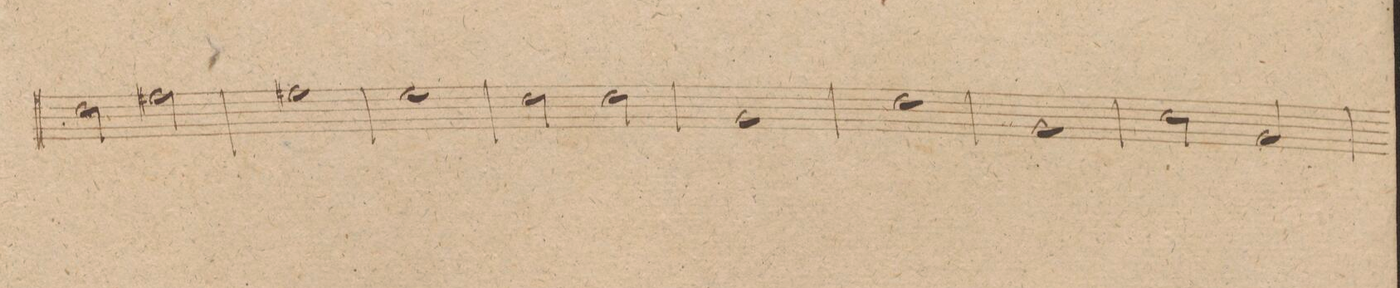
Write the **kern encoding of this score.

**kern	**dynam
*I"Corno. 2do in D	*
*clefG2	*
*k[]	*
*met(c|)	*
*M2/2	*
2dd\	.
2ff#X\	.
=144	=144
1ff#X	.
=145	=145
1ee	.
=146	=146
2dd\	.
2dd\	.
=147	=147
1g	.
=148	=148
1dd	.
=149	=149
1g	.
=150	=150
2cc\	.
2g/	.
=151	=151
*-	*-
